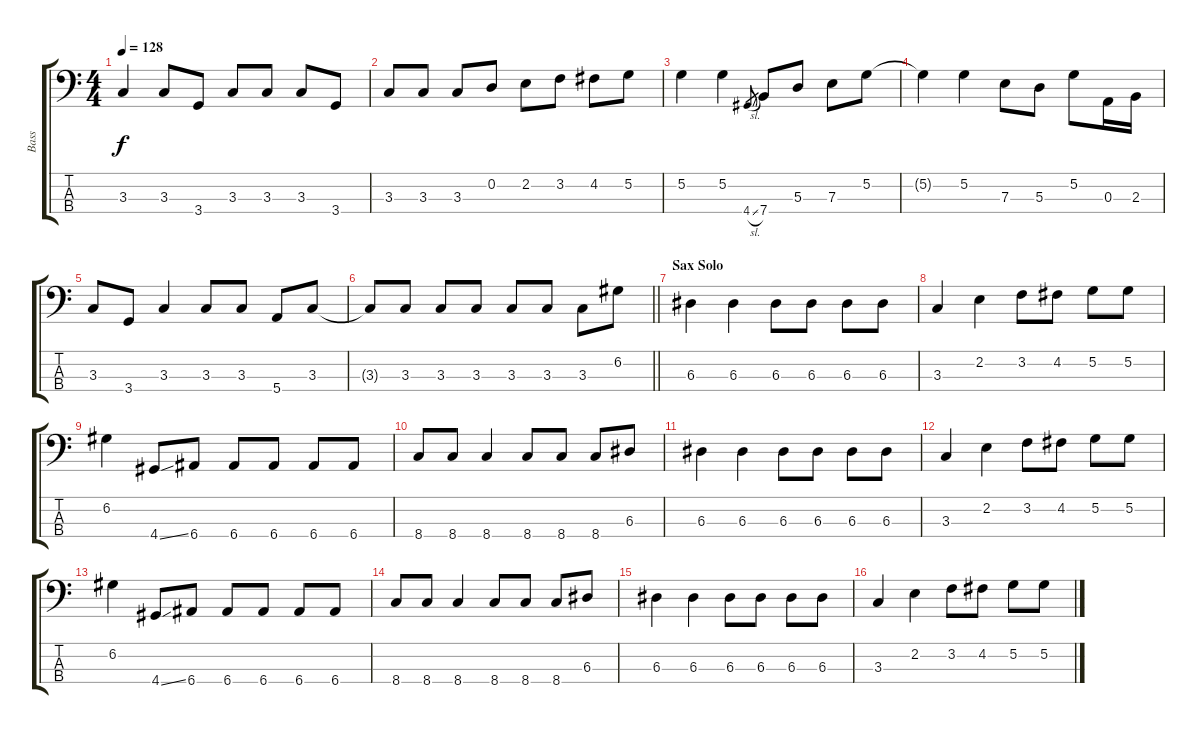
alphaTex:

\track ("Bass" "Bass") {instrument electricbassfinger}
\staff {score tabs}
\tuning (G2 D2 A1 E1) {hide}
\ts (4 4)
\tempo 128
\clef f4
\ks c
3.3.4{dy f} 3.3.8 3.4.8 3.3.8 3.3.8 3.3.8 3.4.8 |
3.3.8 3.3.8 3.3.8 0.2.8 2.2.8 3.2.8 4.2.8 5.2.8 |
5.2.4 5.2.4 4.4{sl}.8{gr} 7.4.8 5.3.8 7.3.8 5.2.8 |
5.2{t}.4 5.2.4 7.3.8 5.3.8 5.2.8 0.3.16 2.3.16 |
3.3.8 3.4.8 3.3.4 3.3.8 3.3.8 5.4.8 3.3.8 |
\barLineRight lightlight
3.3{t}.8 3.3.8 3.3.8 3.3.8 3.3.8 3.3.8 3.3.8 6.2.8 |
\section ("" "Sax Solo")
6.3.4 6.3.4 6.3.8 6.3.8 6.3.8 6.3.8 |
3.3.4 2.2.4 3.2.8 4.2.8 5.2.8 5.2.8 |
6.2.4 4.4{ss}.8 6.4.8 6.4.8 6.4.8 6.4.8 6.4.8 |
8.4.8 8.4.8 8.4.4 8.4.8 8.4.8 8.4.8 6.3.8 |
6.3.4 6.3.4 6.3.8 6.3.8 6.3.8 6.3.8 |
3.3.4 2.2.4 3.2.8 4.2.8 5.2.8 5.2.8 |
6.2.4 4.4{ss}.8 6.4.8 6.4.8 6.4.8 6.4.8 6.4.8 |
8.4.8 8.4.8 8.4.4 8.4.8 8.4.8 8.4.8 6.3.8 |
6.3.4 6.3.4 6.3.8 6.3.8 6.3.8 6.3.8 |
3.3.4 2.2.4 3.2.8 4.2.8 5.2.8 5.2.8
